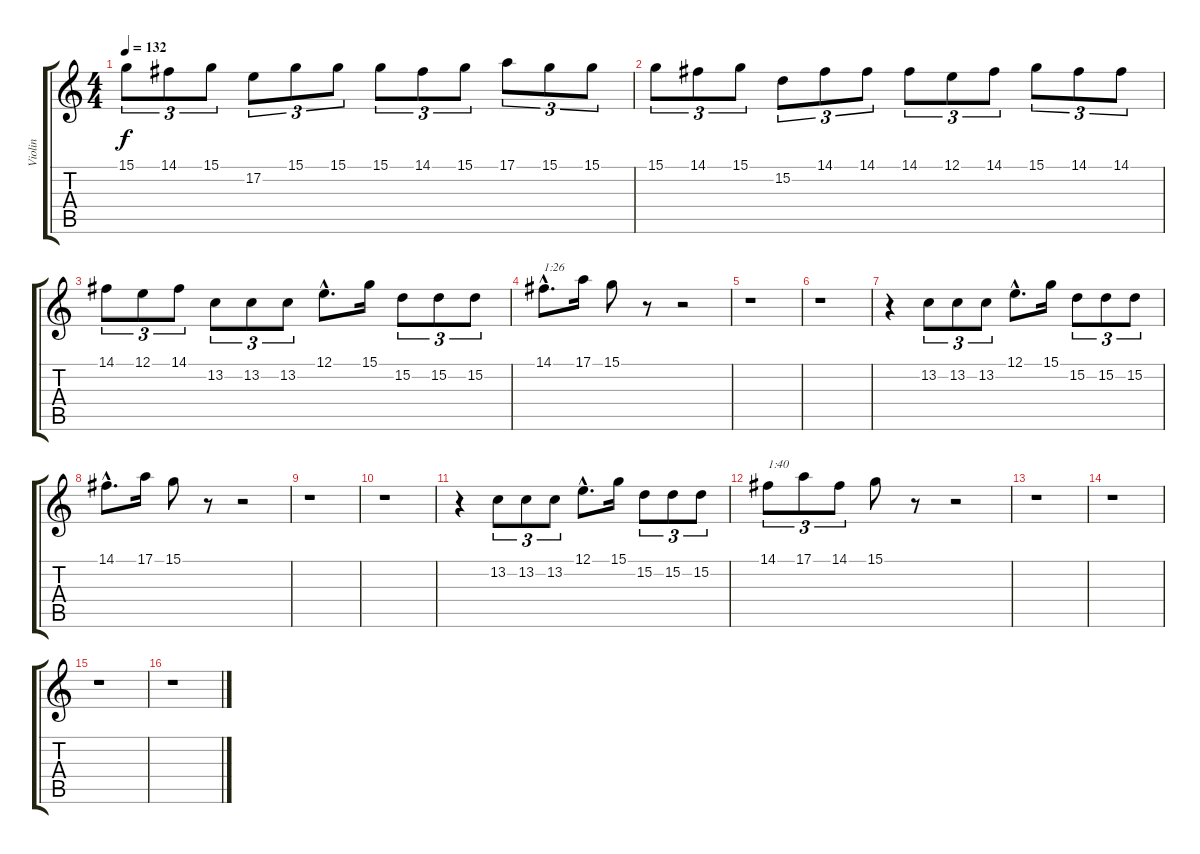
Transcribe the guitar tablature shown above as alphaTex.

\track ("Violin" "Violin") {instrument violin}
\staff {score tabs}
\tuning (E4 B3 G3 D3 A2 E2) {hide}
\ts (4 4)
\tempo 132
\clef g2
\ks c
15.1.8{tu (3 2) dy f} 14.1.8{tu (3 2)} 15.1.8{tu (3 2)} 17.2.8{tu (3 2)} 15.1.8{tu (3 2)} 15.1.8{tu (3 2)} 15.1.8{tu (3 2)} 14.1.8{tu (3 2)} 15.1.8{tu (3 2)} 17.1.8{tu (3 2)} 15.1.8{tu (3 2)} 15.1.8{tu (3 2)} |
15.1.8{tu (3 2)} 14.1.8{tu (3 2)} 15.1.8{tu (3 2)} 15.2.8{tu (3 2)} 14.1.8{tu (3 2)} 14.1.8{tu (3 2)} 14.1.8{tu (3 2)} 12.1.8{tu (3 2)} 14.1.8{tu (3 2)} 15.1.8{tu (3 2)} 14.1.8{tu (3 2)} 14.1.8{tu (3 2)} |
14.1.8{tu (3 2)} 12.1.8{tu (3 2)} 14.1.8{tu (3 2)} 13.2.8{tu (3 2)} 13.2.8{tu (3 2)} 13.2.8{tu (3 2)} 12.1{hac}.8{d} 15.1.16 15.2.8{tu (3 2)} 15.2.8{tu (3 2)} 15.2.8{tu (3 2)} |
14.1{hac}.8{d txt "1:26"} 17.1.16 15.1.8 r.8 r.2 |
r.1 |
r.1 |
r.4 13.2.8{tu (3 2)} 13.2.8{tu (3 2)} 13.2.8{tu (3 2)} 12.1{hac}.8{d} 15.1.16 15.2.8{tu (3 2)} 15.2.8{tu (3 2)} 15.2.8{tu (3 2)} |
14.1{hac}.8{d} 17.1.16 15.1.8 r.8 r.2 |
r.1 |
r.1 |
r.4 13.2.8{tu (3 2)} 13.2.8{tu (3 2)} 13.2.8{tu (3 2)} 12.1{hac}.8{d} 15.1.16 15.2.8{tu (3 2)} 15.2.8{tu (3 2)} 15.2.8{tu (3 2)} |
14.1.8{tu (3 2) txt "1:40"} 17.1.8{tu (3 2)} 14.1.8{tu (3 2)} 15.1.8 r.8 r.2 |
r.1 |
r.1 |
r.1 |
r.1
